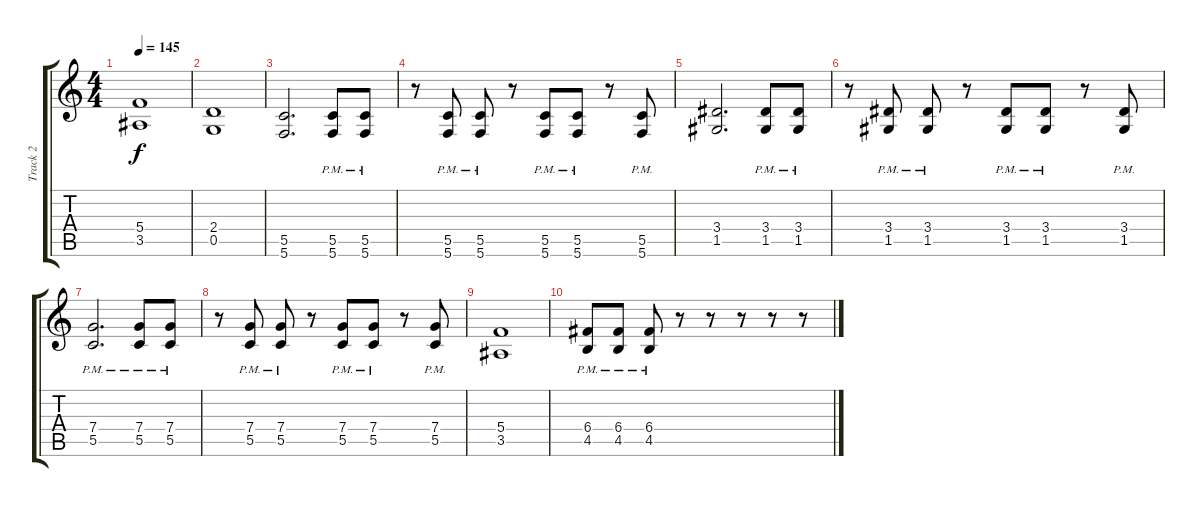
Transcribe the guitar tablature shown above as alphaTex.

\track ("Track 2" "Track 2") {instrument distortionguitar}
\staff {score tabs}
\tuning (D4 A3 F3 C3 G2 C2) {hide}
\ts (4 4)
\tempo 145
\clef g2
\ks c
(5.4 3.5).1{dy f} |
(2.4 0.5).1 |
(5.5 5.6).2{d} (5.5{pm} 5.6{pm}).8 (5.5{pm} 5.6{pm}).8 |
r.8 (5.5{pm} 5.6{pm}).8 (5.5{pm} 5.6{pm}).8 r.8 (5.5{pm} 5.6{pm}).8 (5.5{pm} 5.6{pm}).8 r.8 (5.5{pm} 5.6{pm}).8 |
(3.4 1.5).2{d} (3.4{pm} 1.5{pm}).8 (3.4{pm} 1.5{pm}).8 |
r.8 (3.4{pm} 1.5{pm}).8 (3.4{pm} 1.5{pm}).8 r.8 (3.4{pm} 1.5{pm}).8 (3.4{pm} 1.5{pm}).8 r.8 (3.4{pm} 1.5).8 |
(7.4 5.5{pm}).2{d} (7.4{pm} 5.5{pm}).8 (7.4{pm} 5.5{pm}).8 |
r.8 (7.4{pm} 5.5{pm}).8 (7.4{pm} 5.5{pm}).8 r.8 (7.4{pm} 5.5{pm}).8 (7.4{pm} 5.5{pm}).8 r.8 (7.4{pm} 5.5{pm}).8 |
(5.4 3.5).1 |
(6.4{pm} 4.5{pm}).8 (6.4{pm} 4.5{pm}).8 (6.4{pm} 4.5{pm}).8 r.8 r.8 r.8 r.8 r.8
